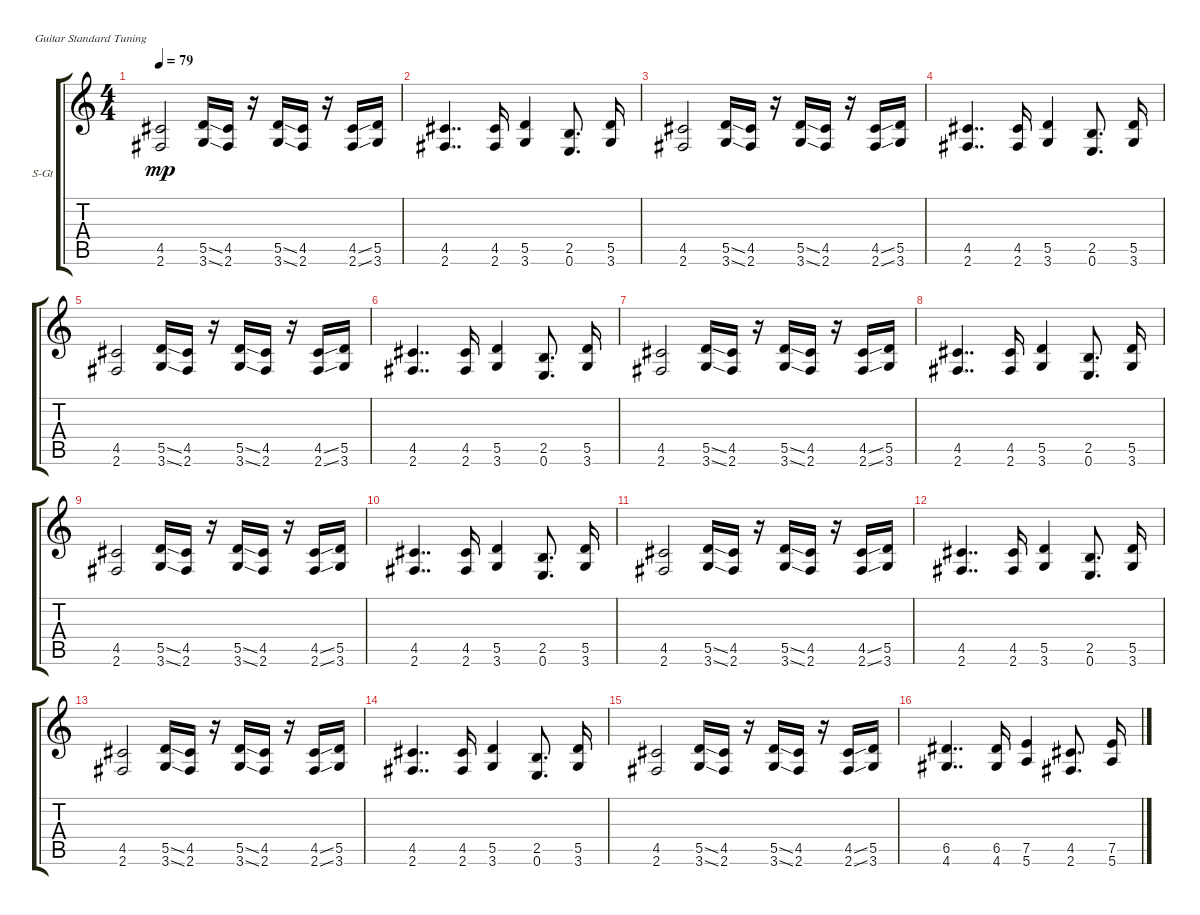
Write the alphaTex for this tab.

\defaultSystemsLayout 4
\bracketExtendMode groupsimilarinstruments
\firstSystemTrackNameOrientation horizontal
\otherSystemsTrackNameOrientation horizontal
\track ("Studio Guitar" "S-Gt") {instrument distortionguitar}
\staff {score tabs}
\tuning (E4 B3 G3 D3 A2 E2)
\ts (4 4)
\tempo 79
\clef g2
\ks c
(2.6 4.5).2{dy mp} (3.6{ss} 5.5{ss}).16 (2.6 4.5).16{beam split} r.16 (3.6{ss} 5.5{ss}).16{beam merge} (2.6 4.5).16{beam split} r.16 (2.6{ss} 4.5{ss}).16 (3.6 5.5).16 |
(2.6 4.5).4{dd} (2.6 4.5).16 (3.6 5.5).4 (0.6 2.5).8{d beam split} (3.6 5.5).16 |
(2.6 4.5).2 (3.6{ss} 5.5{ss}).16 (2.6 4.5).16{beam split} r.16 (3.6{ss} 5.5{ss}).16{beam merge} (2.6 4.5).16{beam split} r.16 (2.6{ss} 4.5{ss}).16 (3.6 5.5).16 |
(2.6 4.5).4{dd} (2.6 4.5).16 (3.6 5.5).4 (0.6 2.5).8{d beam split} (3.6 5.5).16 |
(2.6 4.5).2 (3.6{ss} 5.5{ss}).16 (2.6 4.5).16{beam split} r.16 (3.6{ss} 5.5{ss}).16{beam merge} (2.6 4.5).16{beam split} r.16 (2.6{ss} 4.5{ss}).16 (3.6 5.5).16 |
(2.6 4.5).4{dd} (2.6 4.5).16 (3.6 5.5).4 (0.6 2.5).8{d beam split} (3.6 5.5).16 |
(2.6 4.5).2 (3.6{ss} 5.5{ss}).16 (2.6 4.5).16{beam split} r.16 (3.6{ss} 5.5{ss}).16{beam merge} (2.6 4.5).16{beam split} r.16 (2.6{ss} 4.5{ss}).16 (3.6 5.5).16 |
(2.6 4.5).4{dd} (2.6 4.5).16 (3.6 5.5).4 (0.6 2.5).8{d beam split} (3.6 5.5).16 |
(2.6 4.5).2 (3.6{ss} 5.5{ss}).16 (2.6 4.5).16{beam split} r.16 (3.6{ss} 5.5{ss}).16{beam merge} (2.6 4.5).16{beam split} r.16 (2.6{ss} 4.5{ss}).16 (3.6 5.5).16 |
(2.6 4.5).4{dd} (2.6 4.5).16 (3.6 5.5).4 (0.6 2.5).8{d beam split} (3.6 5.5).16 |
(2.6 4.5).2 (3.6{ss} 5.5{ss}).16 (2.6 4.5).16{beam split} r.16 (3.6{ss} 5.5{ss}).16{beam merge} (2.6 4.5).16{beam split} r.16 (2.6{ss} 4.5{ss}).16 (3.6 5.5).16 |
(2.6 4.5).4{dd} (2.6 4.5).16 (3.6 5.5).4 (0.6 2.5).8{d beam split} (3.6 5.5).16 |
(2.6 4.5).2 (3.6{ss} 5.5{ss}).16 (2.6 4.5).16{beam split} r.16 (3.6{ss} 5.5{ss}).16{beam merge} (2.6 4.5).16{beam split} r.16 (2.6{ss} 4.5{ss}).16 (3.6 5.5).16 |
(2.6 4.5).4{dd} (2.6 4.5).16 (3.6 5.5).4 (0.6 2.5).8{d beam split} (3.6 5.5).16 |
(2.6 4.5).2 (3.6{ss} 5.5{ss}).16 (2.6 4.5).16{beam split} r.16 (3.6{ss} 5.5{ss}).16{beam merge} (2.6 4.5).16{beam split} r.16 (2.6{ss} 4.5{ss}).16 (3.6 5.5).16 |
(6.5 4.6).4{dd} (6.5 4.6).16 (7.5 5.6).4 (4.5 2.6).8{d beam split} (7.5 5.6).16
